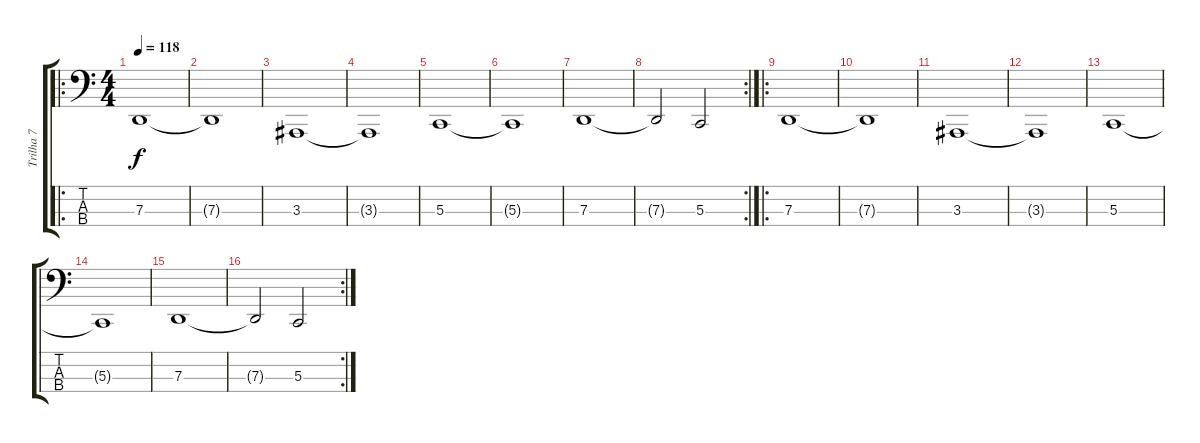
\track ("Trilha 7" "Trilha 7") {instrument synthstrings1}
\staff {score tabs}
\tuning (F2 C2 G1 D1) {hide}
\ro
\ts (4 4)
\tempo 118
\clef f4
\ks c
7.3.1{dy f} |
7.3{t}.1 |
3.3.1 |
3.3{t}.1 |
5.3.1 |
5.3{t}.1 |
7.3.1 |
\rc 2
7.3{t}.2 5.3.2 |
\ro
7.3.1 |
7.3{t}.1 |
3.3.1 |
3.3{t}.1 |
5.3.1 |
5.3{t}.1 |
7.3.1 |
\rc 2
7.3{t}.2 5.3.2
